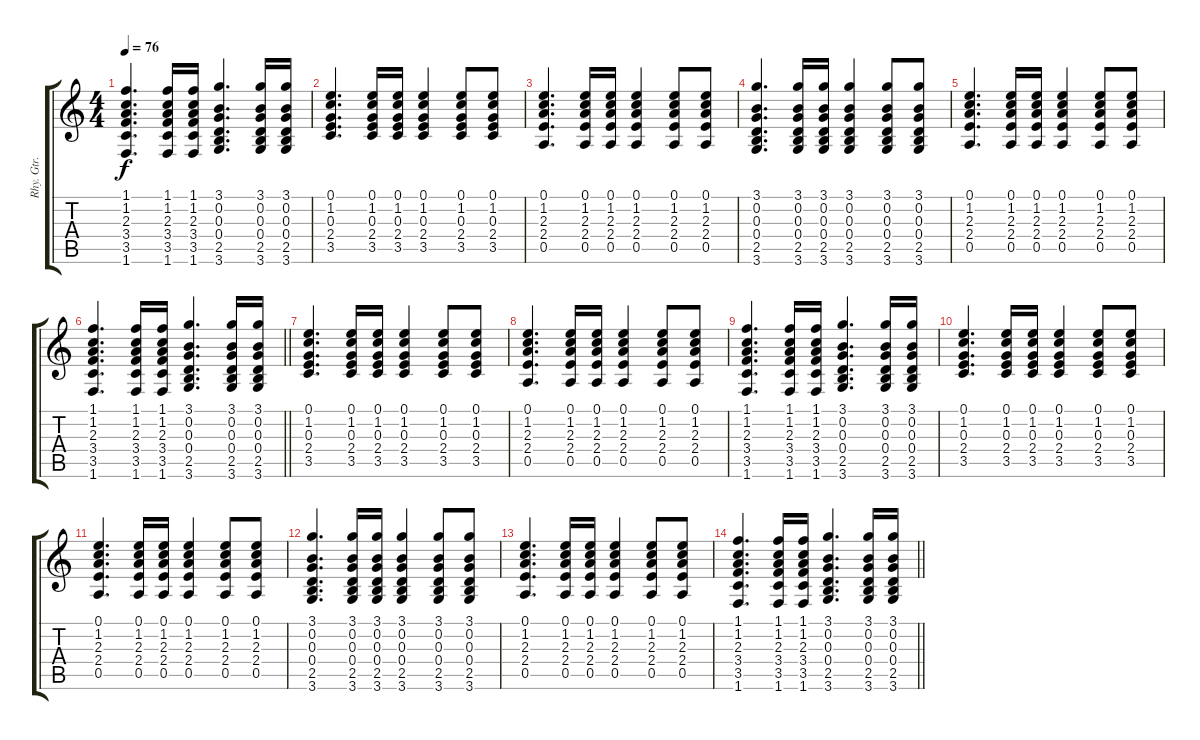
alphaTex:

\track ("Rhy. Gtr. 1" "Rhy. Gtr. ") {instrument acousticguitarsteel}
\staff {score tabs}
\tuning (E4 B3 G3 D3 A2 E2) {hide}
\ts (4 4)
\tempo 76
\clef g2
\ks c
(1.1 1.2 2.3 3.4 3.5 1.6).4{d dy f} (1.1 1.2 2.3 3.4 3.5 1.6).16 (1.1 1.2 2.3 3.4 3.5 1.6).16 (3.1 0.2 0.3 0.4 2.5 3.6).4{d} (3.1 0.2 0.3 0.4 2.5 3.6).16 (3.1 0.2 0.3 0.4 2.5 3.6).16 |
(0.1 1.2 0.3 2.4 3.5).4{d} (0.1 1.2 0.3 2.4 3.5).16 (0.1 1.2 0.3 2.4 3.5).16 (0.1 1.2 0.3 2.4 3.5).4 (0.1 1.2 0.3 2.4 3.5).8 (0.1 1.2 0.3 2.4 3.5).8 |
(0.1 1.2 2.3 2.4 0.5).4{d volume 1} (0.1 1.2 2.3 2.4 0.5).16 (0.1 1.2 2.3 2.4 0.5).16 (0.1 1.2 2.3 2.4 0.5).4 (0.1 1.2 2.3 2.4 0.5).8 (0.1 1.2 2.3 2.4 0.5).8 |
(3.1 0.2 0.3 0.4 2.5 3.6).4{d} (3.1 0.2 0.3 0.4 2.5 3.6).16 (3.1 0.2 0.3 0.4 2.5 3.6).16 (3.1 0.2 0.3 0.4 2.5 3.6).4 (3.1 0.2 0.3 0.4 2.5 3.6).8 (3.1 0.2 0.3 0.4 2.5 3.6).8 |
(0.1 1.2 2.3 2.4 0.5).4{d} (0.1 1.2 2.3 2.4 0.5).16 (0.1 1.2 2.3 2.4 0.5).16 (0.1 1.2 2.3 2.4 0.5).4 (0.1 1.2 2.3 2.4 0.5).8 (0.1 1.2 2.3 2.4 0.5).8 |
\barLineRight lightlight
(1.1 1.2 2.3 3.4 3.5 1.6).4{d} (1.1 1.2 2.3 3.4 3.5 1.6).16 (1.1 1.2 2.3 3.4 3.5 1.6).16 (3.1 0.2 0.3 0.4 2.5 3.6).4{d} (3.1 0.2 0.3 0.4 2.5 3.6).16 (3.1 0.2 0.3 0.4 2.5 3.6).16 |
\section ("" "")
(0.1 1.2 0.3 2.4 3.5).4{d} (0.1 1.2 0.3 2.4 3.5).16 (0.1 1.2 0.3 2.4 3.5).16 (0.1 1.2 0.3 2.4 3.5).4 (0.1 1.2 0.3 2.4 3.5).8 (0.1 1.2 0.3 2.4 3.5).8 |
(0.1 1.2 2.3 2.4 0.5).4{d} (0.1 1.2 2.3 2.4 0.5).16 (0.1 1.2 2.3 2.4 0.5).16 (0.1 1.2 2.3 2.4 0.5).4 (0.1 1.2 2.3 2.4 0.5).8 (0.1 1.2 2.3 2.4 0.5).8 |
(1.1 1.2 2.3 3.4 3.5 1.6).4{d} (1.1 1.2 2.3 3.4 3.5 1.6).16 (1.1 1.2 2.3 3.4 3.5 1.6).16 (3.1 0.2 0.3 0.4 2.5 3.6).4{d} (3.1 0.2 0.3 0.4 2.5 3.6).16 (3.1 0.2 0.3 0.4 2.5 3.6).16 |
(0.1 1.2 0.3 2.4 3.5).4{d} (0.1 1.2 0.3 2.4 3.5).16 (0.1 1.2 0.3 2.4 3.5).16 (0.1 1.2 0.3 2.4 3.5).4 (0.1 1.2 0.3 2.4 3.5).8 (0.1 1.2 0.3 2.4 3.5).8 |
(0.1 1.2 2.3 2.4 0.5).4{d volume 0} (0.1 1.2 2.3 2.4 0.5).16 (0.1 1.2 2.3 2.4 0.5).16 (0.1 1.2 2.3 2.4 0.5).4 (0.1 1.2 2.3 2.4 0.5).8 (0.1 1.2 2.3 2.4 0.5).8 |
(3.1 0.2 0.3 0.4 2.5 3.6).4{d} (3.1 0.2 0.3 0.4 2.5 3.6).16 (3.1 0.2 0.3 0.4 2.5 3.6).16 (3.1 0.2 0.3 0.4 2.5 3.6).4 (3.1 0.2 0.3 0.4 2.5 3.6).8 (3.1 0.2 0.3 0.4 2.5 3.6).8 |
(0.1 1.2 2.3 2.4 0.5).4{d} (0.1 1.2 2.3 2.4 0.5).16 (0.1 1.2 2.3 2.4 0.5).16 (0.1 1.2 2.3 2.4 0.5).4 (0.1 1.2 2.3 2.4 0.5).8 (0.1 1.2 2.3 2.4 0.5).8 |
\barLineRight lightlight
(1.1 1.2 2.3 3.4 3.5 1.6).4{d} (1.1 1.2 2.3 3.4 3.5 1.6).16 (1.1 1.2 2.3 3.4 3.5 1.6).16 (3.1 0.2 0.3 0.4 2.5 3.6).4{d} (3.1 0.2 0.3 0.4 2.5 3.6).16 (3.1 0.2 0.3 0.4 2.5 3.6).16
